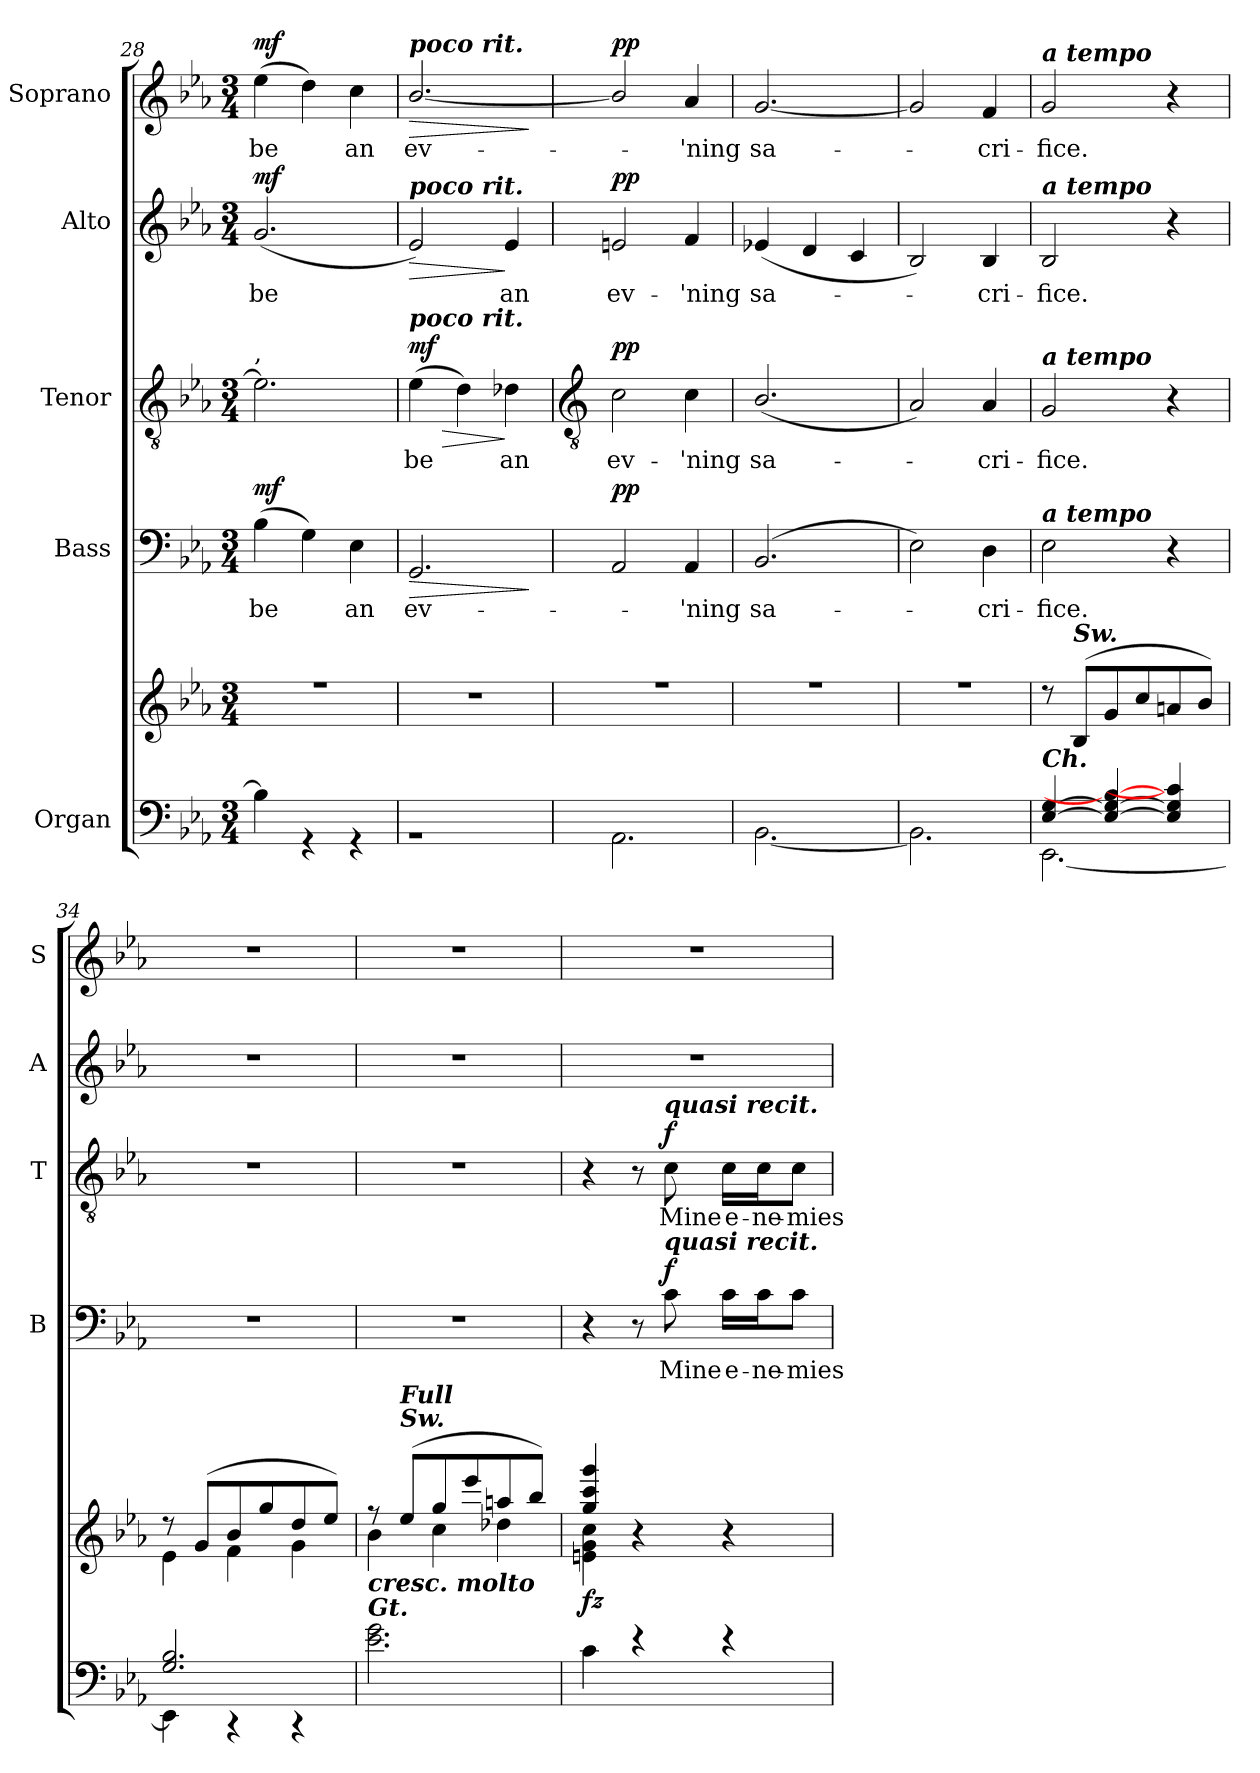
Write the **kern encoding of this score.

**kern	**kern	**dynam	**kern	**text	**dynam	**kern	**text	**dynam	**kern	**text	**dynam	**kern	**text	**dynam
*part5	*part5	*part5	*part4	*part4	*part4	*part3	*part3	*part3	*part2	*part2	*part2	*part1	*part1	*part1
*staff6	*staff5	*staff5/6	*staff4	*staff4	*staff4	*staff3	*staff3	*staff3	*staff2	*staff2	*staff2	*staff1	*staff1	*staff1
*I"Organ	*	*	*I"Bass	*	*	*I"Tenor	*	*	*I"Alto	*	*	*I"Soprano	*	*
*	*	*	*I'B	*	*	*I'T	*	*	*I'A	*	*	*I'S	*	*
*clefF4	*clefG2	*	*clefF4	*	*	*clefGv2	*	*	*clefG2	*	*	*clefG2	*	*
*k[b-e-a-]	*k[b-e-a-]	*	*k[b-e-a-]	*	*	*k[b-e-a-]	*	*	*k[b-e-a-]	*	*	*k[b-e-a-]	*	*
*E-:	*E-:	*	*E-:	*	*	*E-:	*	*	*E-:	*	*	*E-:	*	*
*M3/4	*M3/4	*	*M3/4	*	*	*M3/4	*	*	*M3/4	*	*	*M3/4	*	*
=28	=28	=28	=28	=28	=28	=28	=28	=28	=28	=28	=28	=28	=28	=28
*	*^	*	*	*	*	*	*	*	*	*	*	*	*	*
!	!	!	!	!	!	!	!LO:TX:a:t=,	!	!	!	!	!	!	!	!
!LO:N:vis=1	!LO:N:vis=1	!LO:N:vis=1	!	!	!LO:LY:b	!LO:DY:b	!	!	!	!	!LO:LY:b	!LO:DY:b	!	!LO:LY:b	!LO:DY:b
*^	*	*	*	*	*	*	*	*	*	*	*	*	*	*	*
2.ryy	4B-\]	2.r	2.ryy	.	(>4B-	be	mf	2.e-]	.	.	(<2.g	be	mf	(>4ee-	be	mf
.	4r	.	.	.	4G)	.	.	.	.	.	.	.	.	4dd)	.	.
!	!	!	!	!	!	!LO:LY:b	!	!	!	!	!	!	!	!	!LO:LY:b	!
.	4r	.	.	.	4E-	an	.	.	.	.	.	.	.	4cc	an	.
=29	=29	=29	=29	=29	=29	=29	=29	=29	=29	=29	=29	=29	=29	=29	=29	=29
!	!	!	!	!	!	!	!	!	!	!	!	!	!	!LO:TX:a:Bi:t=poco rit.	!	!
!	!	!	!	!	!	!	!	!	!	!	!LO:TX:a:Bi:t=poco rit.	!	!	!	!	!
!	!	!	!	!	!	!	!	!LO:TX:a:Bi:t=poco rit.	!	!	!	!	!	!	!	!
!LO:N:vis=1	!LO:N:vis=1	!LO:N:vis=1	!LO:N:vis=1	!	!	!LO:LY:b	!LO:HP:b	!	!LO:LY:b	!LO:HP:b	!	!	!LO:HP:b	!	!LO:LY:b	!LO:HP:b
!	!	!	!	!	!	!	!	!	!	!LO:DY:n=1:b	!	!	!	!	!	!
2.ryy	2.r	2.r	2.ryy	.	2.GG	ev-	>	(>4e-	be	> mf	2e-)	.	>	[2.b-/	ev-	>
.	.	.	.	.	.	.	.	4d)	.	.	.	.	.	.	.	.
!	!	!	!	!	!	!	!	!	!LO:LY:b	!	!	!LO:LY:b	!	!	!	!
.	.	.	.	.	.	.	.	4d-X	an	]	4e-	an	]	.	.	.
*v	*v	*	*	*	*	*	*	*	*	*	*	*	*	*	*	*
*	*v	*v	*	*	*	*	*	*	*	*	*	*	*	*	*
.	.	.	.	.	]	.	.	.	.	.	.	.	.	]
!!LO:LB:g=z
=30	=30	=30	=30	=30	=30	=30	=30	=30	=30	=30	=30	=30	=30	=30
*	*	*	*	*	*	*clefGv2	*	*	*	*	*	*	*	*
*	*^	*	*	*	*	*	*	*	*	*	*	*	*	*
!LO:N:vis=1	!LO:N:vis=1	!LO:N:vis=1	!	!	!	!LO:DY:b	!	!LO:LY:b	!LO:DY:b	!	!LO:LY:b	!LO:DY:b	!	!	!LO:DY:b
*^	*	*	*	*	*	*	*	*	*	*	*	*	*	*	*
2.ryy	2.AA-\	2.r	2.ryy	.	2AA-	.	pp	2c	ev-	pp	2en	ev-	pp	2b-/]	.	pp
!	!	!	!	!	!	!LO:LY:b	!	!	!LO:LY:b	!	!	!LO:LY:b	!	!	!LO:LY:b	!
.	.	.	.	.	4AA-	'ning	.	4c	-'ning	.	4f	-'ning	.	4a-	'ning	.
=31	=31	=31	=31	=31	=31	=31	=31	=31	=31	=31	=31	=31	=31	=31	=31	=31
!LO:N:vis=1	!	!LO:N:vis=1	!LO:N:vis=1	!	!	!LO:LY:b	!	!	!LO:LY:b	!	!	!LO:LY:b	!	!	!LO:LY:b	!
2.ryy	[2.BB-\	2.r	2.ryy	.	(<2.BB-	sa-	.	(<2.B-/	sa-	.	(<4e-X	sa-	.	[2.g	sa-	.
.	.	.	.	.	.	.	.	.	.	.	4d	.	.	.	.	.
.	.	.	.	.	.	.	.	.	.	.	4c	.	.	.	.	.
=32	=32	=32	=32	=32	=32	=32	=32	=32	=32	=32	=32	=32	=32	=32	=32	=32
!LO:N:vis=1	!	!LO:N:vis=1	!LO:N:vis=1	!	!	!	!	!	!	!	!	!	!	!	!	!
2.ryy	2.BB-\]	2.r	2.ryy	.	2E-)	.	.	2A-)	.	.	2B-)	.	.	2g]	.	.
!	!	!	!	!	!	!LO:LY:b	!	!	!LO:LY:b	!	!	!LO:LY:b	!	!	!LO:LY:b	!
.	.	.	.	.	4D	cri-	.	4A-	cri-	.	4B-	cri-	.	4f	cri-	.
=33	=33	=33	=33	=33	=33	=33	=33	=33	=33	=33	=33	=33	=33	=33	=33	=33
!	!	!	!	!	!	!	!	!	!	!	!	!	!	!LO:TX:a:Bi:t=a tempo	!	!
!	!	!	!	!	!	!	!	!	!	!	!LO:TX:a:Bi:t=a tempo	!	!	!	!	!
!	!	!	!	!	!	!	!	!LO:TX:a:Bi:t=a tempo	!	!	!	!	!	!	!	!
!	!	!	!	!	!LO:TX:a:Bi:t=a tempo	!	!	!	!	!	!	!	!	!	!	!
!LO:TX:a:Bi:t=Ch.	!	!	!	!	!	!	!	!	!	!	!	!	!	!	!	!
!	!	!	!LO:N:vis=1	!	!	!LO:LY:b	!	!	!LO:LY:b	!	!	!LO:LY:b	!	!	!LO:LY:b	!
[4E-/ [4G/	[2.EE-\	8r	2.ryy	.	2E-	-fice.	.	2G	-fice.	.	2B-	-fice.	.	2g	-fice.	.
!	!	!LO:TX:a:Bi:t=Sw.	!	!	!	!	!	!	!	!	!	!	!	!	!	!
.	.	(>8B-/L	.	.	.	.	.	.	.	.	.	.	.	.	.	.
4E-/_ 4G/_ 4B-/_	.	8g/	.	.	.	.	.	.	.	.	.	.	.	.	.	.
.	.	8cc/	.	.	.	.	.	.	.	.	.	.	.	.	.	.
4E-/] 4G/] 4c/]	.	8an/	.	.	4r	.	.	4r	.	.	4r	.	.	4r	.	.
.	.	8b-/J)	.	.	.	.	.	.	.	.	.	.	.	.	.	.
=34	=34	=34	=34	=34	=34	=34	=34	=34	=34	=34	=34	=34	=34	=34	=34	=34
!	!	!	!	!	!LO:N:vis=1	!	!	!LO:N:vis=1	!	!	!LO:N:vis=1	!	!	!LO:N:vis=1	!	!
2.G/ 2.B-/	4EE-\]	8r	4e-\	.	2.r	.	.	2.r	.	.	2.r	.	.	2.r	.	.
.	.	(>8g/L	.	.	.	.	.	.	.	.	.	.	.	.	.	.
.	4r	8b-/	4f\	.	.	.	.	.	.	.	.	.	.	.	.	.
.	.	8gg/	.	.	.	.	.	.	.	.	.	.	.	.	.	.
.	4r	8dd/	4g\	.	.	.	.	.	.	.	.	.	.	.	.	.
.	.	8ee-/J)	.	.	.	.	.	.	.	.	.	.	.	.	.	.
=35	=35	=35	=35	=35	=35	=35	=35	=35	=35	=35	=35	=35	=35	=35	=35	=35
!LO:TX:a:Bi:t=Gt.	!	!	!	!	!	!	!	!	!	!	!	!	!	!	!	!
!LO:TX:a:Bi:t=cresc. molto	!	!	!	!	!	!	!	!	!	!	!	!	!	!	!	!
!	!LO:N:vis=1	!	!	!	!LO:N:vis=1	!	!	!LO:N:vis=1	!	!	!LO:N:vis=1	!	!	!LO:N:vis=1	!	!
2.e-\ 2.g\	2.ryy	8r	4b-\	.	2.r	.	.	2.r	.	.	2.r	.	.	2.r	.	.
!	!	!LO:TX:a:Bi:t=Full \nSw.	!	!	!	!	!	!	!	!	!	!	!	!	!	!
.	.	(>8ee-/L	.	.	.	.	.	.	.	.	.	.	.	.	.	.
.	.	8gg/	4cc\	.	.	.	.	.	.	.	.	.	.	.	.	.
.	.	8eee-/	.	.	.	.	.	.	.	.	.	.	.	.	.	.
.	.	8aan/	4dd-X\	.	.	.	.	.	.	.	.	.	.	.	.	.
.	.	8bb-/J)	.	.	.	.	.	.	.	.	.	.	.	.	.	.
=36	=36	=36	=36	=36	=36	=36	=36	=36	=36	=36	=36	=36	=36	=36	=36	=36
!	!LO:N:vis=1	!	!	!LO:DY:b	!	!	!	!	!	!	!LO:N:vis=1	!	!	!LO:N:vis=1	!	!
4c\	2.ryy	4gg/ 4ccc/ 4ggg/	4en\ 4g\ 4cc\	fz	4r	.	.	4r	.	.	2.r	.	.	2.r	.	.
4r	.	4r	2ryy	.	8r	.	.	8r	.	.	.	.	.	.	.	.
!	!	!	!	!	!	!	!	!LO:TX:a:Bi:t=quasi recit.	!	!	!	!	!	!	!	!
!	!	!	!	!	!LO:TX:a:Bi:t=quasi recit.	!	!	!	!	!	!	!	!	!	!	!
!	!	!	!	!	!	!LO:LY:b	!LO:DY:b	!	!LO:LY:b	!LO:DY:b	!	!	!	!	!	!
.	.	.	.	.	8c	Mine	f	8c	Mine	f	.	.	.	.	.	.
!	!	!	!	!	!	!LO:LY:b	!	!	!LO:LY:b	!	!	!	!	!	!	!
4r	.	4r	.	.	16c\LL	e-	.	16c\LL	e-	.	.	.	.	.	.	.
!	!	!	!	!	!	!LO:LY:b	!	!	!LO:LY:b	!	!	!	!	!	!	!
.	.	.	.	.	16c\J	-ne-	.	16c\J	-ne-	.	.	.	.	.	.	.
!	!	!	!	!	!	!LO:LY:b	!	!	!LO:LY:b	!	!	!	!	!	!	!
.	.	.	.	.	8c\J	-mies	.	8c\J	-mies	.	.	.	.	.	.	.
*v	*v	*	*	*	*	*	*	*	*	*	*	*	*	*	*	*
*	*v	*v	*	*	*	*	*	*	*	*	*	*	*	*	*
=	=	=	=	=	=	=	=	=	=	=	=	=	=	=
*-	*-	*-	*-	*-	*-	*-	*-	*-	*-	*-	*-	*-	*-	*-
